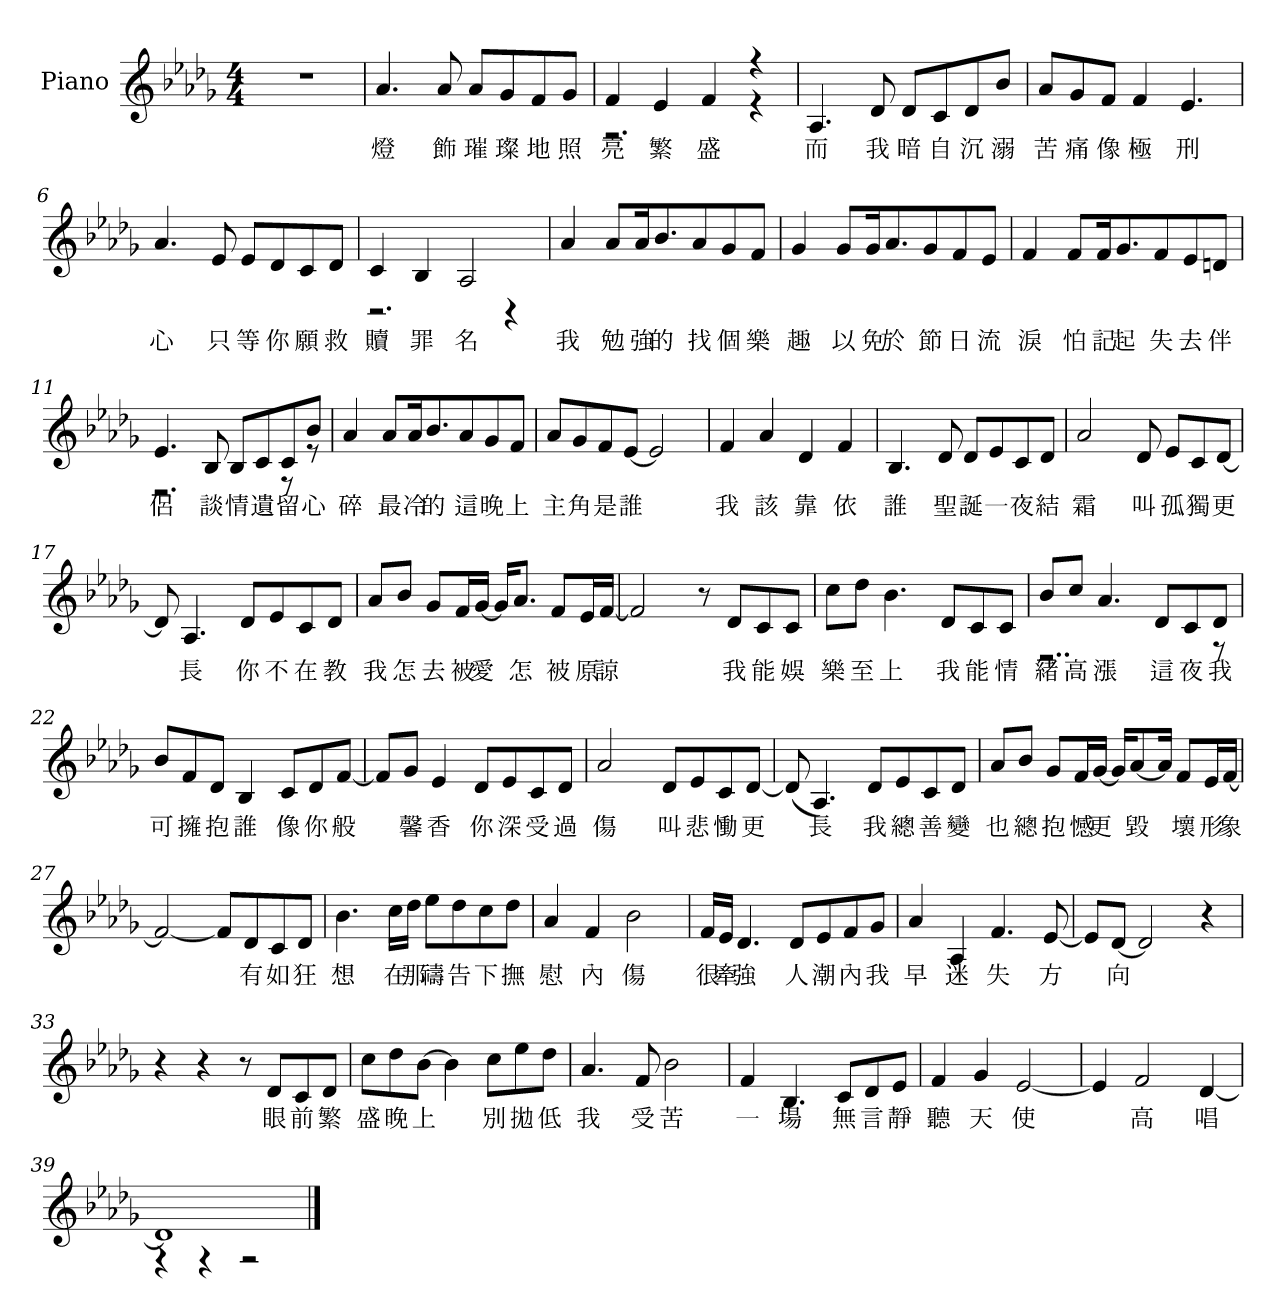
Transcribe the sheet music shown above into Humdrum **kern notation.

**kern	**text
*part1	*part1
*staff1	*staff1
*I"Piano	*
*I'Pno	*
*clefG2	*
*k[b-e-a-d-g-]	*
*D-:	*
*M4/4	*
=1	=1
1r	.
=2	=2
!	!LO:LY:b
4.a-/	燈
!	!LO:LY:b
8a-/	飾
!	!LO:LY:b
8a-/L	璀
!	!LO:LY:b
8g-/	璨
!	!LO:LY:b
8f/	地
!	!LO:LY:b
8g-/J	照
=3	=3
!	!LO:LY:b
*^	*
4f/	2.r	亮
!	!	!LO:LY:b
4e-/	.	繁
!	!	!LO:LY:b
4f/	.	盛
4r	4r	.
=4	=4	=4
!	!	!LO:LY:b
*v	*v	*
4.A-/	而
!	!LO:LY:b
8d-/	我
!	!LO:LY:b
8d-/L	暗
!	!LO:LY:b
8c/	自
!	!LO:LY:b
8d-/	沉
!	!LO:LY:b
8b-/J	溺
=5	=5
!	!LO:LY:b
8a-/L	苦
!	!LO:LY:b
8g-/	痛
!	!LO:LY:b
8f/J	像
!	!LO:LY:b
4f/	極
!	!LO:LY:b
4.e-/	刑
!!LO:LB:g=z
=6	=6
!	!LO:LY:b
4.a-/	心
!	!LO:LY:b
8e-/	只
!	!LO:LY:b
8e-/L	等
!	!LO:LY:b
8d-/	你
!	!LO:LY:b
8c/	願
!	!LO:LY:b
8d-/J	救
=7	=7
!	!LO:LY:b
*^	*
4c/	2.r	贖
!	!	!LO:LY:b
4B-/	.	罪
!	!	!LO:LY:b
2A-/	.	名
.	4r	.
=8	=8	=8
!	!	!LO:LY:b
*v	*v	*
4a-/	我
!	!LO:LY:b
8a-/L	勉
!	!LO:LY:b
16a-/K	強
!	!LO:LY:b
8.b-/	的
!	!LO:LY:b
8a-/	找
!	!LO:LY:b
8g-/	個
!	!LO:LY:b
8f/J	樂
=9	=9
!	!LO:LY:b
4g-/	趣
!	!LO:LY:b
8g-/L	以
!	!LO:LY:b
16g-/K	免
!	!LO:LY:b
8.a-/	於
!	!LO:LY:b
8g-/	節
!	!LO:LY:b
8f/	日
!	!LO:LY:b
8e-/J	流
!!LO:LB:g=z
=10	=10
!	!LO:LY:b
4f/	淚
!	!LO:LY:b
8f/L	怕
!	!LO:LY:b
16f/K	記
!	!LO:LY:b
8.g-/	起
!	!LO:LY:b
8f/	失
!	!LO:LY:b
8e-/	去
!	!LO:LY:b
8dn/J	伴
=11	=11
!	!LO:LY:b
*^	*
4.e-/	2.r	侶
!	!	!LO:LY:b
8B-/	.	談
!	!	!LO:LY:b
8B-/L	.	情
!	!	!LO:LY:b
8c/	.	遺
!	!	!LO:LY:b
8c/	8r	留
!	!	!LO:LY:b
8b-/J	8r	心
=12	=12	=12
!	!	!LO:LY:b
*v	*v	*
4a-/	碎
!	!LO:LY:b
8a-/L	最
!	!LO:LY:b
16a-/K	冷
!	!LO:LY:b
8.b-/	的
!	!LO:LY:b
8a-/	這
!	!LO:LY:b
8g-/	晚
!	!LO:LY:b
8f/J	上
=13	=13
!	!LO:LY:b
8a-/L	主
!	!LO:LY:b
8g-/	角
!	!LO:LY:b
8f/	是
!	!LO:LY:b
[8e-/J	誰
2e-/]	.
!!LO:LB:g=z
=14	=14
!	!LO:LY:b
4f/	我
!	!LO:LY:b
4a-/	該
!	!LO:LY:b
4d-/	靠
!	!LO:LY:b
4f/	依
=15	=15
!	!LO:LY:b
4.B-/	誰
!	!LO:LY:b
8d-/	聖
!	!LO:LY:b
8d-/L	誕
!	!LO:LY:b
8e-/	一
!	!LO:LY:b
8c/	夜
!	!LO:LY:b
8d-/J	結
=16	=16
!	!LO:LY:b
2a-/	霜
!	!LO:LY:b
8d-/	叫
!	!LO:LY:b
8e-/L	孤
!	!LO:LY:b
8c/	獨
!	!LO:LY:b
[8d-/J	更
=17	=17
8d-/]	.
!	!LO:LY:b
4.A-/	長
!	!LO:LY:b
8d-/L	你
!	!LO:LY:b
8e-/	不
!	!LO:LY:b
8c/	在
!	!LO:LY:b
8d-/J	教
!!LO:LB:g=z
=18	=18
!	!LO:LY:b
8a-/L	我
!	!LO:LY:b
8b-/J	怎
!	!LO:LY:b
8g-/L	去
!	!LO:LY:b
16f/L	被
!	!LO:LY:b
[16g-/JJ	愛
16g-/KL]	.
!	!LO:LY:b
8.a-/J	怎
!	!LO:LY:b
8f/L	被
!	!LO:LY:b
16e-/L	原
!	!LO:LY:b
[16f/JJ	諒
=19	=19
2f/]	.
8r	.
!	!LO:LY:b
8d-/L	我
!	!LO:LY:b
8c/	能
!	!LO:LY:b
8c/J	娛
=20	=20
!	!LO:LY:b
8cc\L	樂
!	!LO:LY:b
8dd-\J	至
!	!LO:LY:b
4.b-\	上
!	!LO:LY:b
8d-/L	我
!	!LO:LY:b
8c/	能
!	!LO:LY:b
8c/J	情
=21	=21
!	!LO:LY:b
*^	*
8b-/L	2..r	緒
!	!	!LO:LY:b
8cc/J	.	高
!	!	!LO:LY:b
4.a-/	.	漲
!	!	!LO:LY:b
8d-/L	.	這
!	!	!LO:LY:b
8c/	.	夜
!	!	!LO:LY:b
8d-/J	8r	我
!!LO:LB:g=z	!!
=22	=22	=22
!	!	!LO:LY:b
*v	*v	*
8b-/L	可
!	!LO:LY:b
8f/	擁
!	!LO:LY:b
8d-/J	抱
!	!LO:LY:b
4B-/	誰
!	!LO:LY:b
8c/L	像
!	!LO:LY:b
8d-/	你
!	!LO:LY:b
[8f/J	般
=23	=23
8f/L]	.
!	!LO:LY:b
8g-/J	馨
!	!LO:LY:b
4e-/	香
!	!LO:LY:b
8d-/L	你
!	!LO:LY:b
8e-/	深
!	!LO:LY:b
8c/	受
!	!LO:LY:b
8d-/J	過
=24	=24
!	!LO:LY:b
2a-/	傷
!	!LO:LY:b
8d-/L	叫
!	!LO:LY:b
8e-/	悲
!	!LO:LY:b
8c/	慟
!	!LO:LY:b
[8d-/J	更
=25	=25
(<8d-/]	.
!	!LO:LY:b
4.A-/)	長
!	!LO:LY:b
8d-/L	我
!	!LO:LY:b
8e-/	總
!	!LO:LY:b
8c/	善
!	!LO:LY:b
8d-/J	變
!!LO:LB:g=z
=26	=26
!	!LO:LY:b
8a-/L	也
!	!LO:LY:b
8b-/J	總
!	!LO:LY:b
8g-/L	抱
!	!LO:LY:b
16f/L	憾
!	!LO:LY:b
[16g-/JJ	更
16g-/KL]	.
!	!LO:LY:b
[8a-/	毀
16a-/Jk]	.
!	!LO:LY:b
8f/L	壞
!	!LO:LY:b
16e-/L	形
!	!LO:LY:b
[16f/JJ	象
=27	=27
2f/_	.
8f/L]	.
!	!LO:LY:b
8d-/	有
!	!LO:LY:b
8c/	如
!	!LO:LY:b
8d-/J	狂
=28	=28
!	!LO:LY:b
4.b-\	想
!	!LO:LY:b
16cc\LL	在
!	!LO:LY:b
16dd-\JJ	那
!	!LO:LY:b
8ee-\L	禱
!	!LO:LY:b
8dd-\	告
!	!LO:LY:b
8cc\	下
!	!LO:LY:b
8dd-\J	撫
=29	=29
!	!LO:LY:b
4a-/	慰
!	!LO:LY:b
4f/	內
!	!LO:LY:b
2b-\	傷
!!LO:LB:g=z
=30	=30
!	!LO:LY:b
16f/LL	很
!	!LO:LY:b
16e-/JJ	牽
!	!LO:LY:b
4.d-/	強
!	!LO:LY:b
8d-/L	人
!	!LO:LY:b
8e-/	潮
!	!LO:LY:b
8f/	內
!	!LO:LY:b
8g-/J	我
=31	=31
!	!LO:LY:b
4a-/	早
!	!LO:LY:b
4A-/	迷
!	!LO:LY:b
4.f/	失
!	!LO:LY:b
[8e-/	方
=32	=32
8e-/L]	.
!	!LO:LY:b
[8d-/J	向
2d-/]	.
4r	.
=33	=33
4r	.
4r	.
8r	.
!	!LO:LY:b
8d-/L	眼
!	!LO:LY:b
8c/	前
!	!LO:LY:b
8d-/J	繁
!!LO:PB:g=z
=34	=34
!	!LO:LY:b
8cc\L	盛
!	!LO:LY:b
8dd-\	晚
!	!LO:LY:b
[8b-\J	上
4b-\]	.
!	!LO:LY:b
8cc\L	別
!	!LO:LY:b
8ee-\	拋
!	!LO:LY:b
8dd-\J	低
=35	=35
!	!LO:LY:b
4.a-/	我
!	!LO:LY:b
8f/	受
!	!LO:LY:b
2b-\	苦
=36	=36
!	!LO:LY:b
4f/	一
!	!LO:LY:b
4.B-/	場
!	!LO:LY:b
8c/L	無
!	!LO:LY:b
8d-/	言
!	!LO:LY:b
8e-/J	靜
=37	=37
!	!LO:LY:b
4f/	聽
!	!LO:LY:b
4g-/	天
!	!LO:LY:b
[2e-/	使
=38	=38
4e-/]	.
!	!LO:LY:b
2f/	高
!	!LO:LY:b
[4d-/	唱
=39	=39
*^	*
1d-]	4r	.
.	4r	.
.	2r	.
*v	*v	*
==	==
*-	*-
